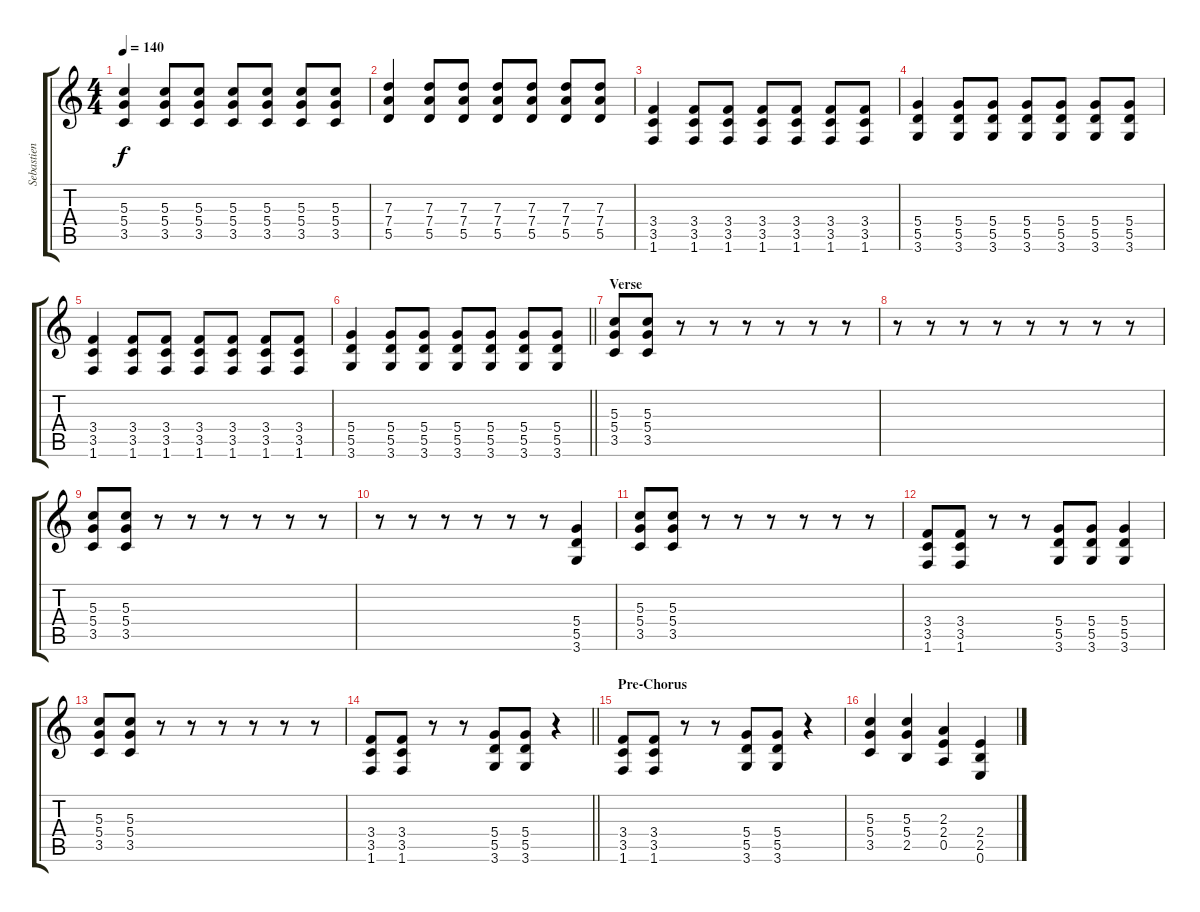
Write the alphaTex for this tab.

\track ("Sebastien Lefebvre" "Sebastien ") {instrument distortionguitar}
\staff {score tabs}
\tuning (E4 B3 G3 D3 A2 E2) {hide}
\ts (4 4)
\tempo 140
\clef g2
\ks c
(5.3 5.4 3.5).4{dy f} (5.3 5.4 3.5).8 (5.3 5.4 3.5).8 (5.3 5.4 3.5).8 (5.3 5.4 3.5).8 (5.3 5.4 3.5).8 (5.3 5.4 3.5).8 |
(7.3 7.4 5.5).4 (7.3 7.4 5.5).8 (7.3 7.4 5.5).8 (7.3 7.4 5.5).8 (7.3 7.4 5.5).8 (7.3 7.4 5.5).8 (7.3 7.4 5.5).8 |
(3.4 3.5 1.6).4 (3.4 3.5 1.6).8 (3.4 3.5 1.6).8 (3.4 3.5 1.6).8 (3.4 3.5 1.6).8 (3.4 3.5 1.6).8 (3.4 3.5 1.6).8 |
(5.4 5.5 3.6).4 (5.4 5.5 3.6).8 (5.4 5.5 3.6).8 (5.4 5.5 3.6).8 (5.4 5.5 3.6).8 (5.4 5.5 3.6).8 (5.4 5.5 3.6).8 |
(3.4 3.5 1.6).4 (3.4 3.5 1.6).8 (3.4 3.5 1.6).8 (3.4 3.5 1.6).8 (3.4 3.5 1.6).8 (3.4 3.5 1.6).8 (3.4 3.5 1.6).8 |
\barLineRight lightlight
(5.4 5.5 3.6).4 (5.4 5.5 3.6).8 (5.4 5.5 3.6).8 (5.4 5.5 3.6).8 (5.4 5.5 3.6).8 (5.4 5.5 3.6).8 (5.4 5.5 3.6).8 |
\section ("" "Verse")
(5.3 5.4 3.5).8 (5.3 5.4 3.5).8 r.8 r.8 r.8 r.8 r.8 r.8 |
r.8 r.8 r.8 r.8 r.8 r.8 r.8 r.8 |
(5.3 5.4 3.5).8 (5.3 5.4 3.5).8 r.8 r.8 r.8 r.8 r.8 r.8 |
r.8 r.8 r.8 r.8 r.8 r.8 (5.4 5.5 3.6).4 |
(5.3 5.4 3.5).8 (5.3 5.4 3.5).8 r.8 r.8 r.8 r.8 r.8 r.8 |
(3.4 3.5 1.6).8 (3.4 3.5 1.6).8 r.8 r.8 (5.4 5.5 3.6).8 (5.4 5.5 3.6).8 (5.4 5.5 3.6).4 |
(5.3 5.4 3.5).8 (5.3 5.4 3.5).8 r.8 r.8 r.8 r.8 r.8 r.8 |
\barLineRight lightlight
(3.4 3.5 1.6).8 (3.4 3.5 1.6).8 r.8 r.8 (5.4 5.5 3.6).8 (5.4 5.5 3.6).8 r.4 |
\section ("" "Pre-Chorus")
(3.4 3.5 1.6).8 (3.4 3.5 1.6).8 r.8 r.8 (5.4 5.5 3.6).8 (5.4 5.5 3.6).8 r.4 |
(5.3 5.4 3.5).4 (5.3 5.4 2.5).4 (2.3 2.4 0.5).4 (2.4 2.5 0.6).4
